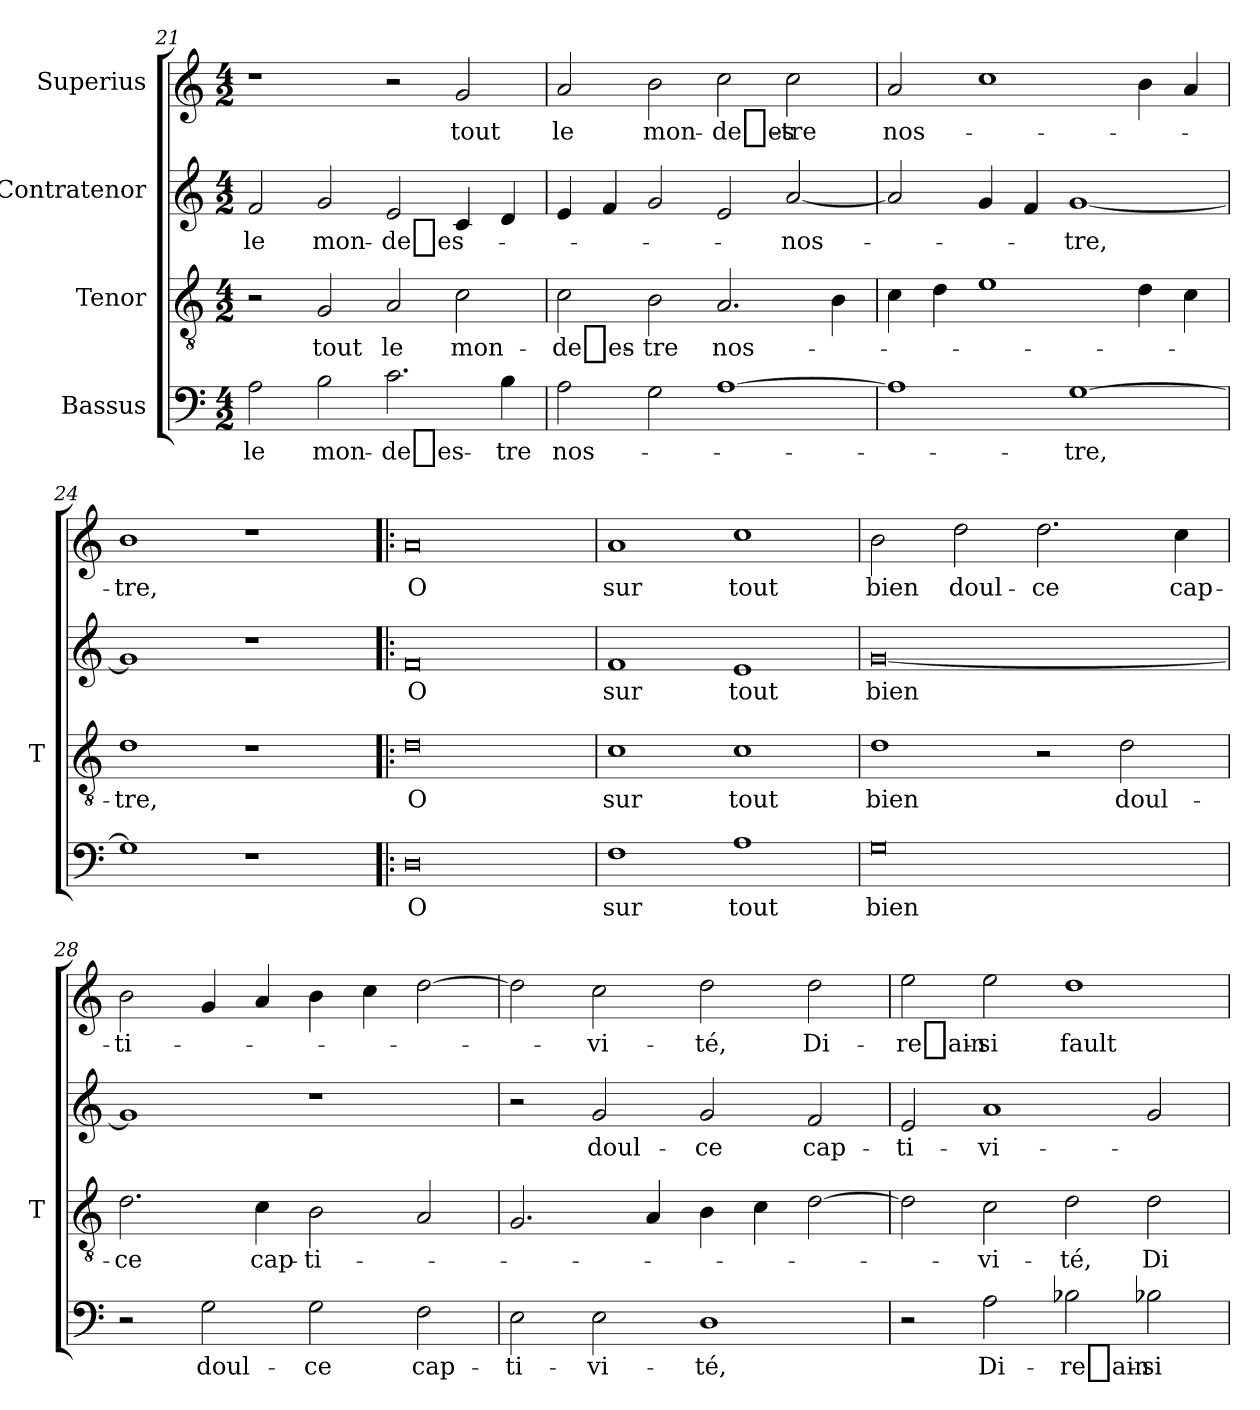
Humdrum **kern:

**kern	**text	**kern	**text	**kern	**text	**kern	**text
*part4	*part4	*part3	*part3	*part2	*part2	*part1	*part1
*staff4	*staff4	*staff3	*staff3	*staff2	*staff2	*staff1	*staff1
*I"Bassus	*	*I"Tenor	*	*I"Contratenor	*	*I"Superius	*
*	*	*I'T	*	*	*	*	*
*clefF4	*	*clefGv2	*	*clefG2	*	*clefG2	*
*k[]	*	*k[]	*	*k[]	*	*k[]	*
*M4/2	*	*M4/2	*	*M4/2	*	*M4/2	*
=21	=21	=21	=21	=21	=21	=21	=21
2A	-le	2r	.	2f	-le	1r	.
2B	mon-	2G	-tout	2g	mon-	.	.
2.c	de_es-	2A	-le	2e	de_es-	2r	.
.	.	2c	mon-	4c	.	2g	-tout
4B	-tre	.	.	4d	.	.	.
=22	=22	=22	=22	=22	=22	=22	=22
2A	nos-	2c	de_es-	4e	.	2a	-le
.	.	.	.	4f	.	.	.
2G	.	2B	-tre	2g	.	2b	mon-
[1A	.	2.A	nos-	2e	.	2cc	de_es-
.	.	.	.	[2a	nos-	2cc	-tre
.	.	4B	.	.	.	.	.
=23	=23	=23	=23	=23	=23	=23	=23
1A]	.	4c	.	2a]	.	2a	nos-
.	.	4d	.	.	.	.	.
.	.	1e	.	4g	.	1cc	.
.	.	.	.	4f	.	.	.
[1G	-tre,	.	.	[1g	-tre,	.	.
.	.	4d	.	.	.	4b	.
.	.	4c	.	.	.	4a	.
=24	=24	=24	=24	=24	=24	=24	=24
1G]	.	1d	-tre,	1g]	.	1b	-tre,
1r	.	1r	.	1r	.	1r	.
=25!|:	=25!|:	=25!|:	=25!|:	=25!|:	=25!|:	=25!|:	=25!|:
0D	-O	0d	-O	0f	-O	0a	-O
=26	=26	=26	=26	=26	=26	=26	=26
1F	-sur	1c	-sur	1f	-sur	1a	-sur
1A	-tout	1c	-tout	1e	-tout	1cc	-tout
=27	=27	=27	=27	=27	=27	=27	=27
0G	-bien	1d	-bien	[0g	-bien	2b	-bien
.	.	.	.	.	.	2dd	doul-
.	.	2r	.	.	.	2.dd	-ce
.	.	2d	doul-	.	.	.	.
.	.	.	.	.	.	4cc	cap-
=28	=28	=28	=28	=28	=28	=28	=28
2r	.	2.d	-ce	1g]	.	2b	ti-
2G	doul-	.	.	.	.	4g	.
.	.	4c	cap-	.	.	4a	.
2G	-ce	2B	ti-	1r	.	4b	.
.	.	.	.	.	.	4cc	.
2F	cap-	2A	.	.	.	[2dd	.
=29	=29	=29	=29	=29	=29	=29	=29
2E	ti-	2.G	.	2r	.	2dd]	.
2E	vi-	.	.	2g	doul-	2cc	vi-
.	.	4A	.	.	.	.	.
1D	-té,	4B	.	2g	-ce	2dd	-té,
.	.	4c	.	.	.	.	.
.	.	[2d	.	2f	cap-	2dd	Di-
=30	=30	=30	=30	=30	=30	=30	=30
2r	.	2d]	.	2e	ti-	2ee	re_ain-
2A	Di-	2c	vi-	1a	vi-	2ee	-si
2B-X	re_ain-	2d	-té,	.	.	1dd	-fault
2B-X	-si	2d	Di-	2g	.	.	.
=	=	=	=	=	=	=	=
*-	*-	*-	*-	*-	*-	*-	*-
